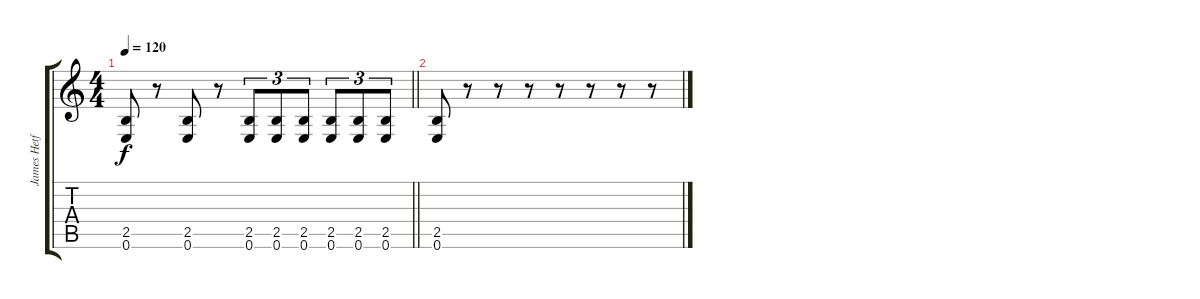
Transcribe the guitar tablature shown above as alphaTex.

\track ("James Hetfield" "James Hetf") {instrument distortionguitar}
\staff {score tabs}
\tuning (E4 B3 G3 D3 A2 E2) {hide}
\ts (4 4)
\tempo 120
\clef g2
\barLineRight lightlight
\ks c
(2.5 0.6).8{dy f} r.8 (2.5 0.6).8 r.8 (2.5 0.6).8{tu (3 2)} (2.5 0.6).8{tu (3 2)} (2.5 0.6).8{tu (3 2)} (2.5 0.6).8{tu (3 2)} (2.5 0.6).8{tu (3 2)} (2.5 0.6).8{tu (3 2)} |
(2.5 0.6).8 r.8 r.8 r.8 r.8 r.8 r.8 r.8
